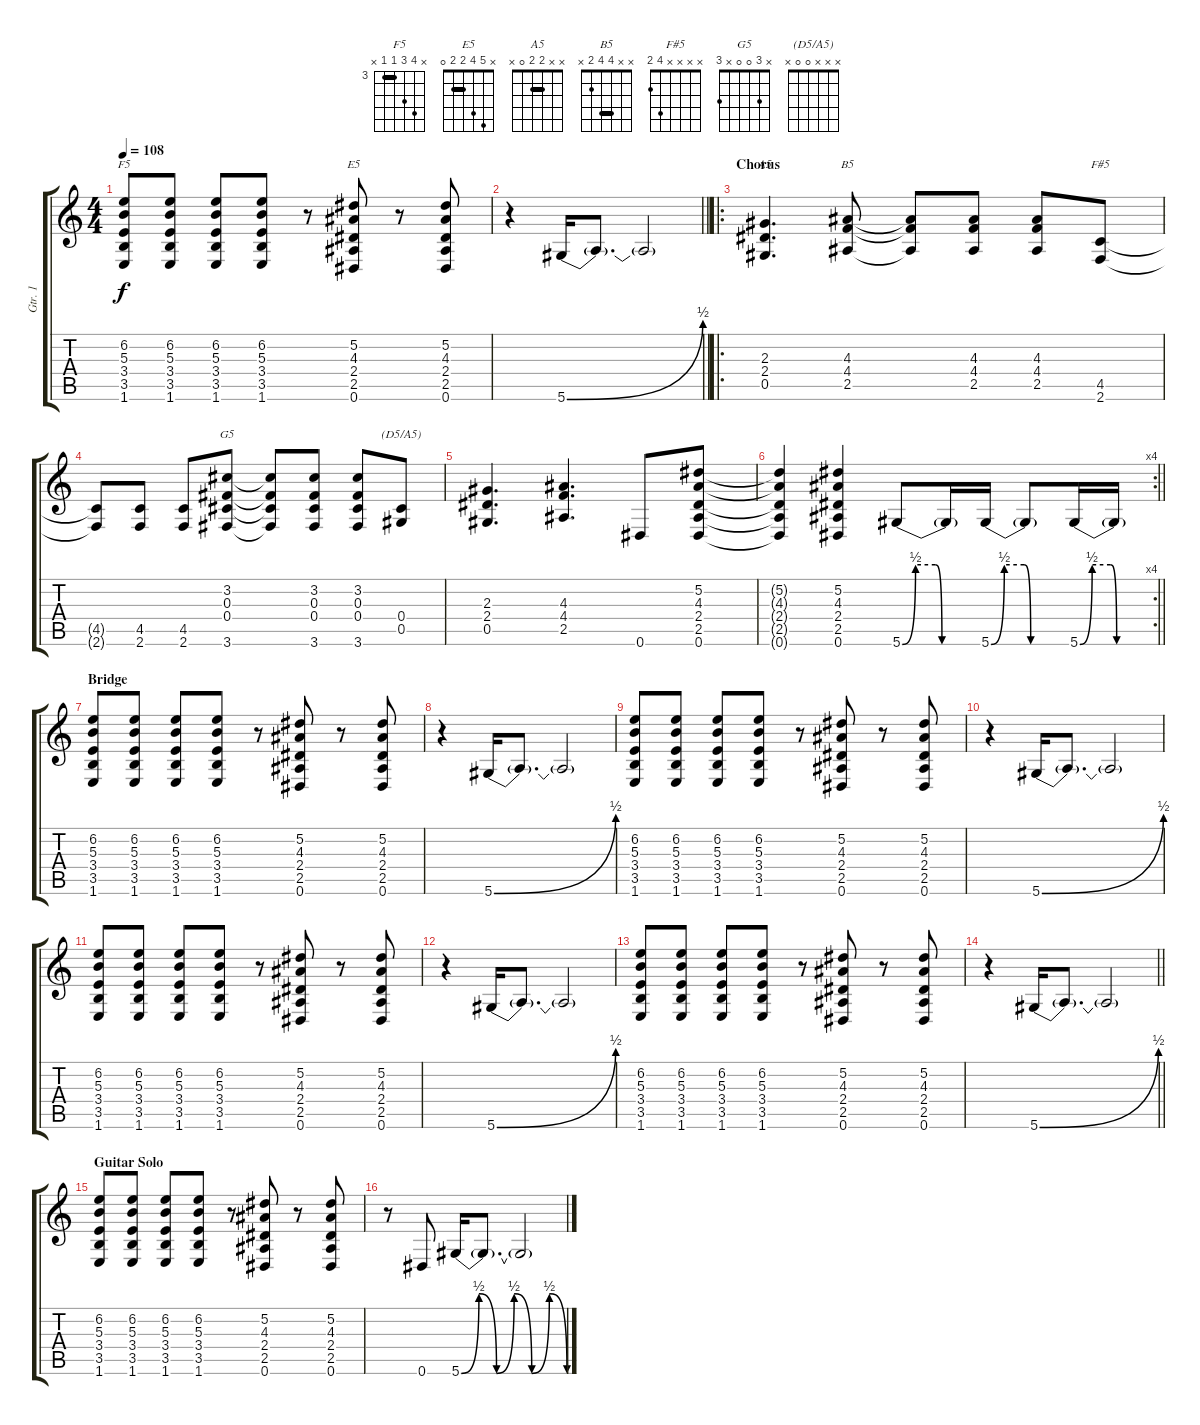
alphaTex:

\track ("Gtr. 1" "Gtr. 1") {instrument overdrivenguitar}
\staff {score tabs}
\tuning (Eb4 Bb3 Gb3 Db3 Ab2 Eb2) {hide}
\chord ("F5" x 6 5 3 3 x) {firstfret 3 barre 3}
\chord ("E5" x 5 4 2 2 0) {barre 2}
\chord ("A5" x x 2 2 0 x) {barre 2}
\chord ("B5" x x 4 4 2 x) {barre 4}
\chord ("F#5" x x x x 4 2)
\chord ("G5" x 3 0 0 x 3)
\chord ("(D5/A5)" x x x 0 0 x)
\ts (4 4)
\tempo 108
\clef g2
\ks c
(6.2 5.3 3.4 3.5 1.6).8{ch "F5" dy f} (6.2 5.3 3.4 3.5 1.6).8 (6.2 5.3 3.4 3.5 1.6).8 (6.2 5.3 3.4 3.5 1.6).8 r.8 (5.2 4.3 2.4 2.5 0.6).8{ch "E5"} r.8 (5.2 4.3 2.4 2.5 0.6).8 |
\barLineRight lightlight
r.4 5.6{be (bend 0 0 60 2)}.16 5.6{t}.8{d} 5.6{t}.2 |
\ro
\section ("" "Chorus")
(2.3 2.4 0.5).4{d ch "A5"} (4.3 4.4 2.5).8{ch "B5"} (4.3{t} 4.4{t} 2.5{t}).8 (4.3 4.4 2.5).8 (4.3 4.4 2.5).8 (4.5 2.6).8{ch "F#5"} |
(4.5{t} 2.6{t}).8 (4.5 2.6).8 (4.5 2.6).8 (3.2 0.3 0.4 3.6).8{ch "G5"} (3.2{t} 0.3{t} 0.4{t} 3.6{t}).8 (3.2 0.3 0.4 3.6).8 (3.2 0.3 0.4 3.6).8 (0.4 0.5).8{ch "(D5/A5)"} |
(2.3 2.4 0.5).4{d} (4.3 4.4 2.5).4{d} 0.6.8 (5.2 4.3 2.4 2.5 0.6).8 |
\rc 4
\barLineRight lightlight
(5.2{t} 4.3{t} 2.4{t} 2.5{t} 0.6{t}).4 (5.2 4.3 2.4 2.5 0.6).4 5.6{be (custom 0 0 10 2 25 2 30 0 60 0)}.8 5.6{t}.16 5.6{be (custom 0 0 10 2 25 2 30 0 60 0)}.16 5.6{t}.8 5.6{be (custom 0 0 10 2 25 2 30 0 60 0)}.16 5.6{t}.16 |
\section ("" "Bridge")
(6.2 5.3 3.4 3.5 1.6).8 (6.2 5.3 3.4 3.5 1.6).8 (6.2 5.3 3.4 3.5 1.6).8 (6.2 5.3 3.4 3.5 1.6).8 r.8 (5.2 4.3 2.4 2.5 0.6).8 r.8 (5.2 4.3 2.4 2.5 0.6).8 |
r.4 5.6{be (bend 0 0 60 2)}.16 5.6{t}.8{d} 5.6{t}.2 |
(6.2 5.3 3.4 3.5 1.6).8 (6.2 5.3 3.4 3.5 1.6).8 (6.2 5.3 3.4 3.5 1.6).8 (6.2 5.3 3.4 3.5 1.6).8 r.8 (5.2 4.3 2.4 2.5 0.6).8 r.8 (5.2 4.3 2.4 2.5 0.6).8 |
r.4 5.6{be (bend 0 0 60 2)}.16 5.6{t}.8{d} 5.6{t}.2 |
(6.2 5.3 3.4 3.5 1.6).8 (6.2 5.3 3.4 3.5 1.6).8 (6.2 5.3 3.4 3.5 1.6).8 (6.2 5.3 3.4 3.5 1.6).8 r.8 (5.2 4.3 2.4 2.5 0.6).8 r.8 (5.2 4.3 2.4 2.5 0.6).8 |
r.4 5.6{be (bend 0 0 60 2)}.16 5.6{t}.8{d} 5.6{t}.2 |
(6.2 5.3 3.4 3.5 1.6).8 (6.2 5.3 3.4 3.5 1.6).8 (6.2 5.3 3.4 3.5 1.6).8 (6.2 5.3 3.4 3.5 1.6).8 r.8 (5.2 4.3 2.4 2.5 0.6).8 r.8 (5.2 4.3 2.4 2.5 0.6).8 |
\barLineRight lightlight
r.4 5.6{be (bend 0 0 60 2)}.16 5.6{t}.8{d} 5.6{t}.2 |
\section ("" "Guitar Solo")
(6.2 5.3 3.4 3.5 1.6).8 (6.2 5.3 3.4 3.5 1.6).8 (6.2 5.3 3.4 3.5 1.6).8 (6.2 5.3 3.4 3.5 1.6).8 r.8 (5.2 4.3 2.4 2.5 0.6).8 r.8 (5.2 4.3 2.4 2.5 0.6).8 |
r.8 0.6.8 5.6{be (custom 0 0 10 2 20 0 30 2 40 0 50 2 60 0)}.16 5.6{t}.8{d} 5.6{t}.2
